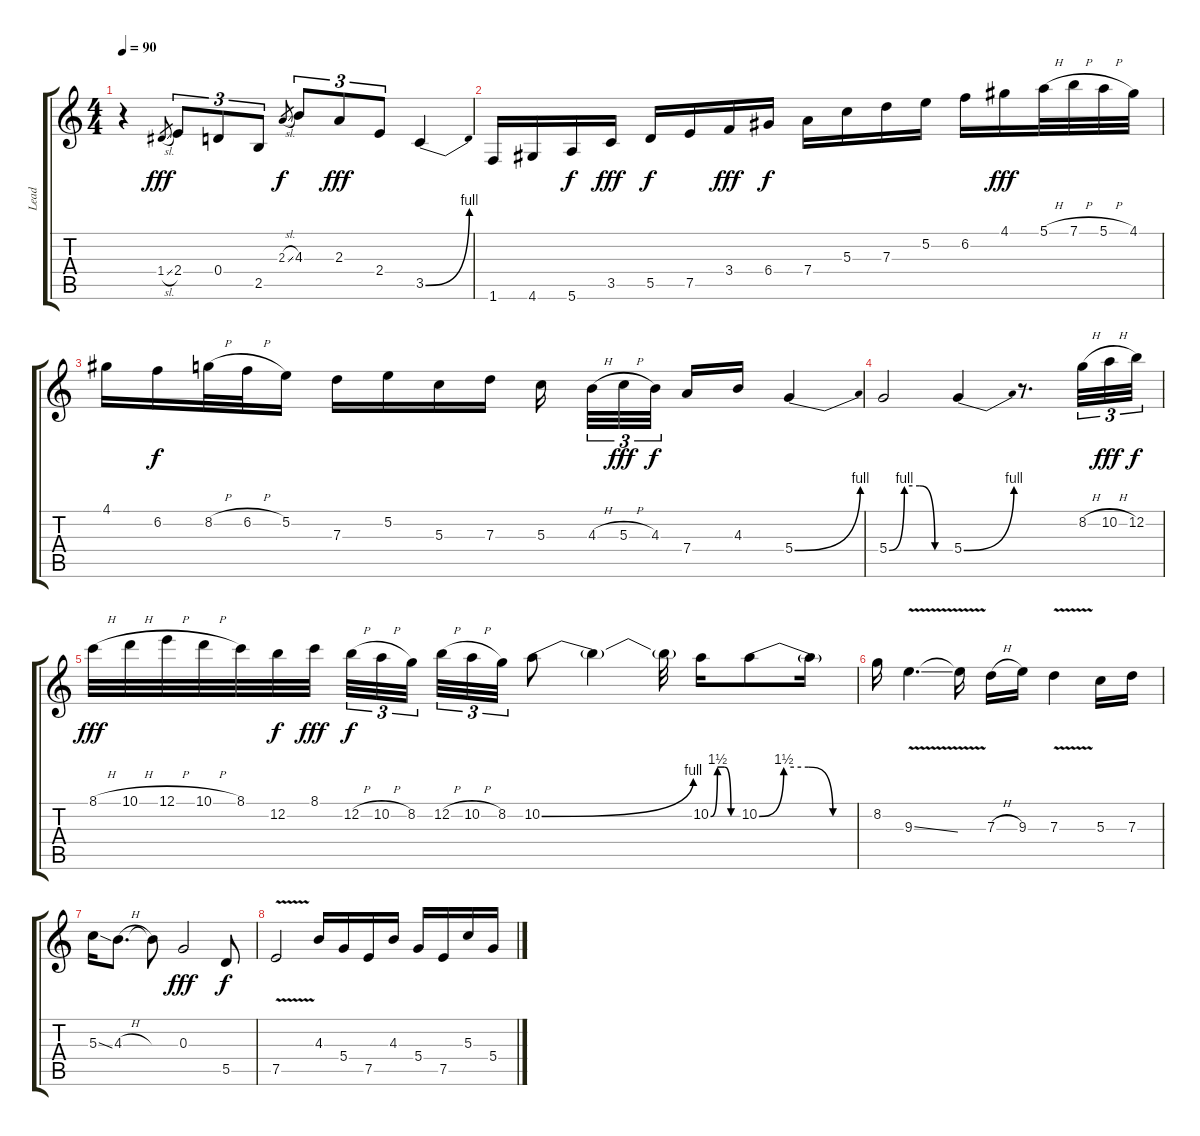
\track ("Lead" "Lead") {instrument overdrivenguitar}
\staff {score tabs}
\tuning (E4 B3 G3 D3 A2 E2) {hide}
\ts (4 4)
\tempo 90
\clef g2
\ks c
r.4{dy fff} 1.4{sl}.8{gr} 2.4.8{tu (3 2) instrument distortionguitar} 0.4.8{tu (3 2)} 2.5.8{tu (3 2)} 2.3{sl}.8{gr dy f} 4.3.8{tu (3 2)} 2.3.8{tu (3 2) dy fff} 2.4.8{tu (3 2)} 3.5{be (bend 0 0 60 4)}.4 |
1.6.16 4.6.16 5.6.16{dy f} 3.5.16{dy fff} 5.5.16{dy f} 7.5.16 3.4.16{dy fff} 6.4.16{dy f} 7.4.16 5.3.16 7.3.16 5.2.16 6.2.16 4.1.16{dy fff} 5.1{h}.32 7.1{h}.32 5.1{h}.32 4.1.32 |
4.1.16 6.2.16{dy f} 8.2{h}.32 6.2{h}.32 5.2.16 7.3.16 5.2.16 5.3.16 7.3.16 5.3.16{beam splitsecondary} 4.3{h}.32{tu (3 2)} 5.3{h}.32{tu (3 2) dy fff} 4.3.32{tu (3 2) dy f beam splitsecondary} 7.4.16 4.3.16 5.4{be (bend 0 0 60 4)}.4 |
5.4{be (custom 0 0 15 4 30 4 45 0 60 0)}.2 5.4{be (bend 0 0 60 4)}.4 r.8{d} 8.2{h}.32{tu (3 2)} 10.2{h}.32{tu (3 2) dy fff} 12.2.32{tu (3 2) dy f} |
8.1{h}.32{dy fff} 10.1{h}.32 12.1{h}.32 10.1{h}.32 8.1.32 12.2.32{dy f} 8.1.32{dy fff beam splitsecondary} 12.2{h}.32{tu (3 2) dy f} 10.2{h}.32{tu (3 2)} 8.2.32{tu (3 2) beam splitsecondary} 12.2{h}.32{tu (3 2)} 10.2{h}.32{tu (3 2)} 8.2.32{tu (3 2)} 10.2{be (bend 0 0 60 4)}.8 10.2{t}.4 10.2{t}.32 10.2{be (custom 0 0 15 6 30 6 45 0 60 0)}.16 10.2{be (custom 0 0 15 6 30 6 45 0 60 0)}.8 10.2{t}.16 |
8.2.16 9.3{v ss}.4{d} 9.3{t}.16 7.3{h}.16 9.3.16 7.3{v}.4 5.3.16 7.3.16 |
5.3{ss}.16 4.3{h}.8{d} 4.3{t}.8 0.3.2{dy fff} 5.5.8{dy f} |
7.5{v}.2 4.3.16 5.4.16 7.5.16 4.3.16 5.4.16 7.5.16 5.3.16 5.4.16
